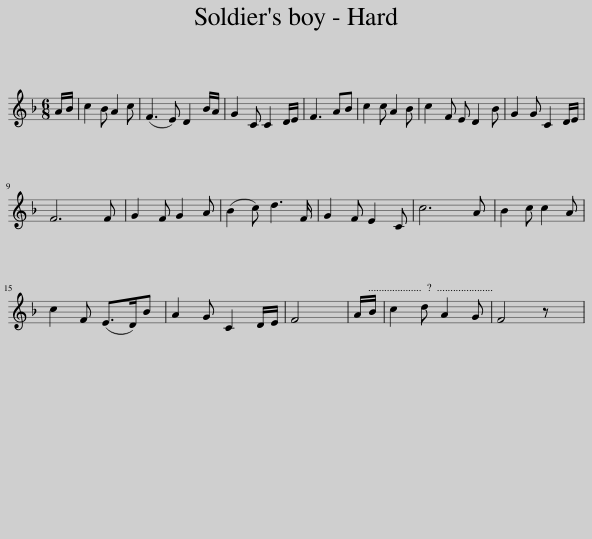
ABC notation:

X:1
L:1/8
M:6/8
I:linebreak $
K:F
V:1 treble
V:1
 A/B/ | c2 B A2 c | (F3 E) D2 B/A/ | G2 C C2 D/E/ | F3 AB | %5
 c2 c A2 B | c2 F E D2 B | G2 G C2 D/E/ |$ F6 F | G2 F G2 A | %10
 (B2 c) d3 F/ | G2 F E2 C | c6 A | B2 c c2 A |$ c2 F (E>D)B | %15
 A2 G C2 D/E/ | F4 | A/B/ | c2 d A2 G | F4 z x | %20
